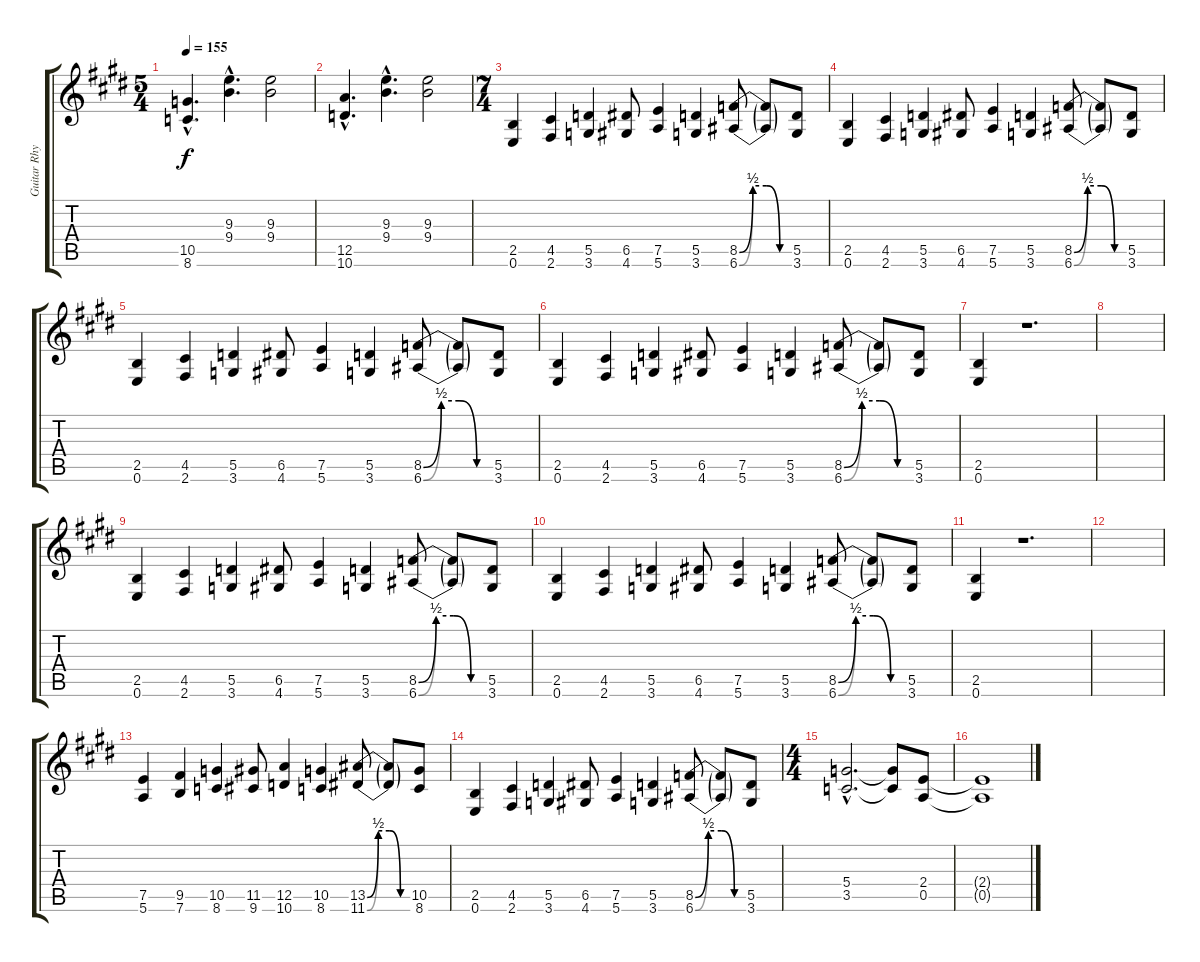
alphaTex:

\track ("Guitar Rhythm" "Guitar Rhy") {instrument distortionguitar}
\staff {score tabs}
\tuning (E4 B3 G3 D3 A2 E2) {hide}
\ts (5 4)
\tempo 155
\clef g2
\ks e
(10.5{hac} 8.6{hac}).4{d dy f} (9.3{hac} 9.4{hac}).4{d} (9.3 9.4).2 |
(12.5{hac} 10.6{hac}).4{d} (9.3{hac} 9.4{hac}).4{d} (9.3 9.4).2 |
\ts (7 4)
(2.5 0.6).4 (4.5 2.6).4 (5.5 3.6).4 (6.5 4.6).8 (7.5 5.6).4 (5.5 3.6).4 (8.5{be (custom 0 0 15 2 30 2 45 0 60 0)} 6.6{be (custom 0 0 15 2 30 2 45 0 60 0)}).8 (8.5{t} 6.6{t}).8 (5.5 3.6).8 |
(2.5 0.6).4 (4.5 2.6).4 (5.5 3.6).4 (6.5 4.6).8 (7.5 5.6).4 (5.5 3.6).4 (8.5{be (custom 0 0 15 2 30 2 45 0 60 0)} 6.6{be (custom 0 0 15 2 30 2 45 0 60 0)}).8 (8.5{t} 6.6{t}).8 (5.5 3.6).8 |
(2.5 0.6).4 (4.5 2.6).4 (5.5 3.6).4 (6.5 4.6).8 (7.5 5.6).4 (5.5 3.6).4 (8.5{be (custom 0 0 15 2 30 2 45 0 60 0)} 6.6{be (custom 0 0 15 2 30 2 45 0 60 0)}).8 (8.5{t} 6.6{t}).8 (5.5 3.6).8 |
(2.5 0.6).4 (4.5 2.6).4 (5.5 3.6).4 (6.5 4.6).8 (7.5 5.6).4 (5.5 3.6).4 (8.5{be (custom 0 0 15 2 30 2 45 0 60 0)} 6.6{be (custom 0 0 15 2 30 2 45 0 60 0)}).8 (8.5{t} 6.6{t}).8 (5.5 3.6).8 |
(2.5 0.6).4 r.1{d} |
|
(2.5 0.6).4 (4.5 2.6).4 (5.5 3.6).4 (6.5 4.6).8 (7.5 5.6).4 (5.5 3.6).4 (8.5{be (custom 0 0 15 2 30 2 45 0 60 0)} 6.6{be (custom 0 0 15 2 30 2 45 0 60 0)}).8 (8.5{t} 6.6{t}).8 (5.5 3.6).8 |
(2.5 0.6).4 (4.5 2.6).4 (5.5 3.6).4 (6.5 4.6).8 (7.5 5.6).4 (5.5 3.6).4 (8.5{be (custom 0 0 15 2 30 2 45 0 60 0)} 6.6{be (custom 0 0 15 2 30 2 45 0 60 0)}).8 (8.5{t} 6.6{t}).8 (5.5 3.6).8 |
(2.5 0.6).4 r.1{d} |
|
(7.5 5.6).4 (9.5 7.6).4 (10.5 8.6).4 (11.5 9.6).8 (12.5 10.6).4 (10.5 8.6).4 (13.5{be (custom 0 0 15 2 30 2 45 0 60 0)} 11.6{be (custom 0 0 15 2 30 2 45 0 60 0)}).8 (13.5{t} 11.6{t}).8 (10.5 8.6).8 |
(2.5 0.6).4 (4.5 2.6).4 (5.5 3.6).4 (6.5 4.6).8 (7.5 5.6).4 (5.5 3.6).4 (8.5{be (custom 0 0 15 2 30 2 45 0 60 0)} 6.6{be (custom 0 0 15 2 30 2 45 0 60 0)}).8 (8.5{t} 6.6{t}).8 (5.5 3.6).8 |
\ts (4 4)
(5.4{hac} 3.5{hac}).2{d} (5.4{t} 3.5{t}).8 (2.4 0.5).8 |
(2.4{t} 0.5{t}).1
